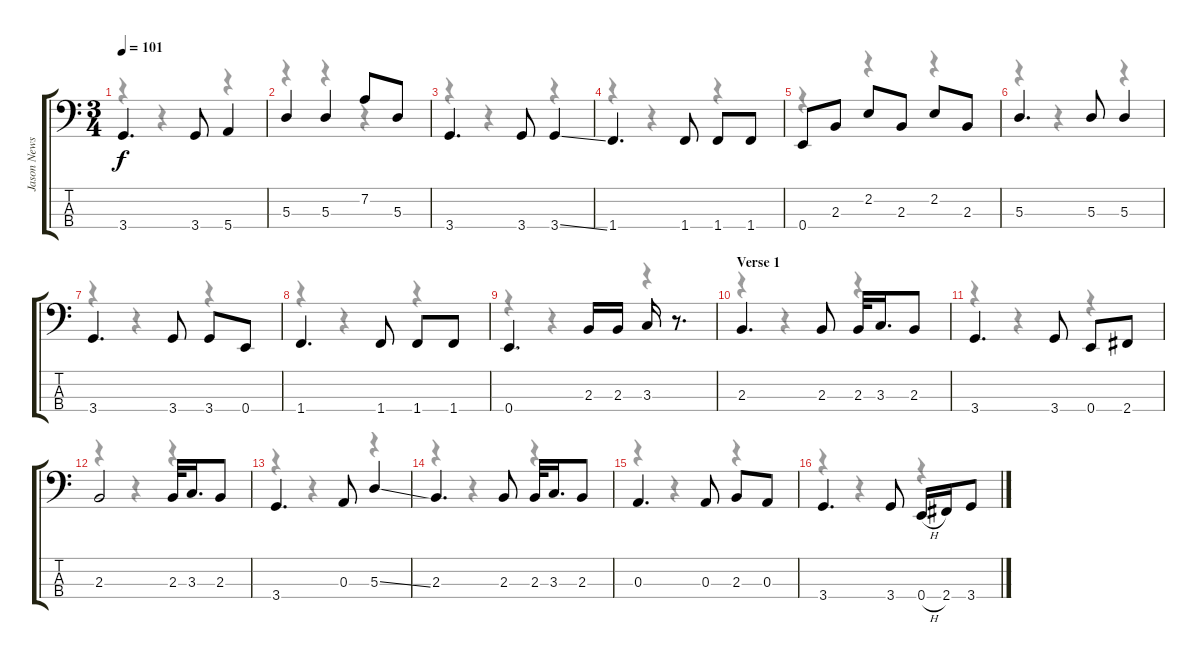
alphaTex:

\track ("Jason Newsted (Bass)" "Jason News") {instrument electricbasspick}
\staff {score tabs}
\tuning (G2 D2 A1 E1) {hide}
\voice
\ts (3 4)
\tempo 101
\clef f4
\ks c
3.4.4{d dy f} 3.4.8 5.4.4 |
5.3.4 5.3.4 7.2.8 5.3.8 |
3.4.4{d} 3.4.8 3.4{ss}.4 |
1.4.4{d} 1.4.8 1.4.8 1.4.8 |
0.4.8 2.3.8 2.2.8 2.3.8 2.2.8 2.3.8 |
5.3.4{d} 5.3.8 5.3.4 |
3.4.4{d} 3.4.8 3.4.8 0.4.8 |
1.4.4{d} 1.4.8 1.4.8 1.4.8 |
0.4.4{d} 2.3.16 2.3.16 3.3.16 r.8{d} |
\section ("" "Verse 1")
2.3.4{d} 2.3.8 2.3.32 3.3.16{d} 2.3.8 |
3.4.4{d} 3.4.8 0.4.8 2.4.8 |
2.3.2 2.3.32 3.3.16{d} 2.3.8 |
3.4.4{d} 0.3.8 5.3{ss}.4 |
2.3.4{d} 2.3.8 2.3.32 3.3.16{d} 2.3.8 |
0.3.4{d} 0.3.8 2.3.8 0.3.8 |
3.4.4{d} 3.4.8 0.4{h}.16 2.4.16 3.4.8
\voice
\clef f4
\ottava regular
\simile none
\ks c
r.4{dy f} r.4 r.4 |
r.4 r.4 r.4 |
r.4 r.4 r.4 |
r.4 r.4 r.4 |
r.4 r.4 r.4 |
r.4 r.4 r.4 |
r.4 r.4 r.4 |
r.4 r.4 r.4 |
r.4 r.4 r.4 |
r.4 r.4 r.4 |
r.4 r.4 r.4 |
r.4 r.4 r.4 |
r.4 r.4 r.4 |
r.4 r.4 r.4 |
r.4 r.4 r.4 |
r.4 r.4 r.4
